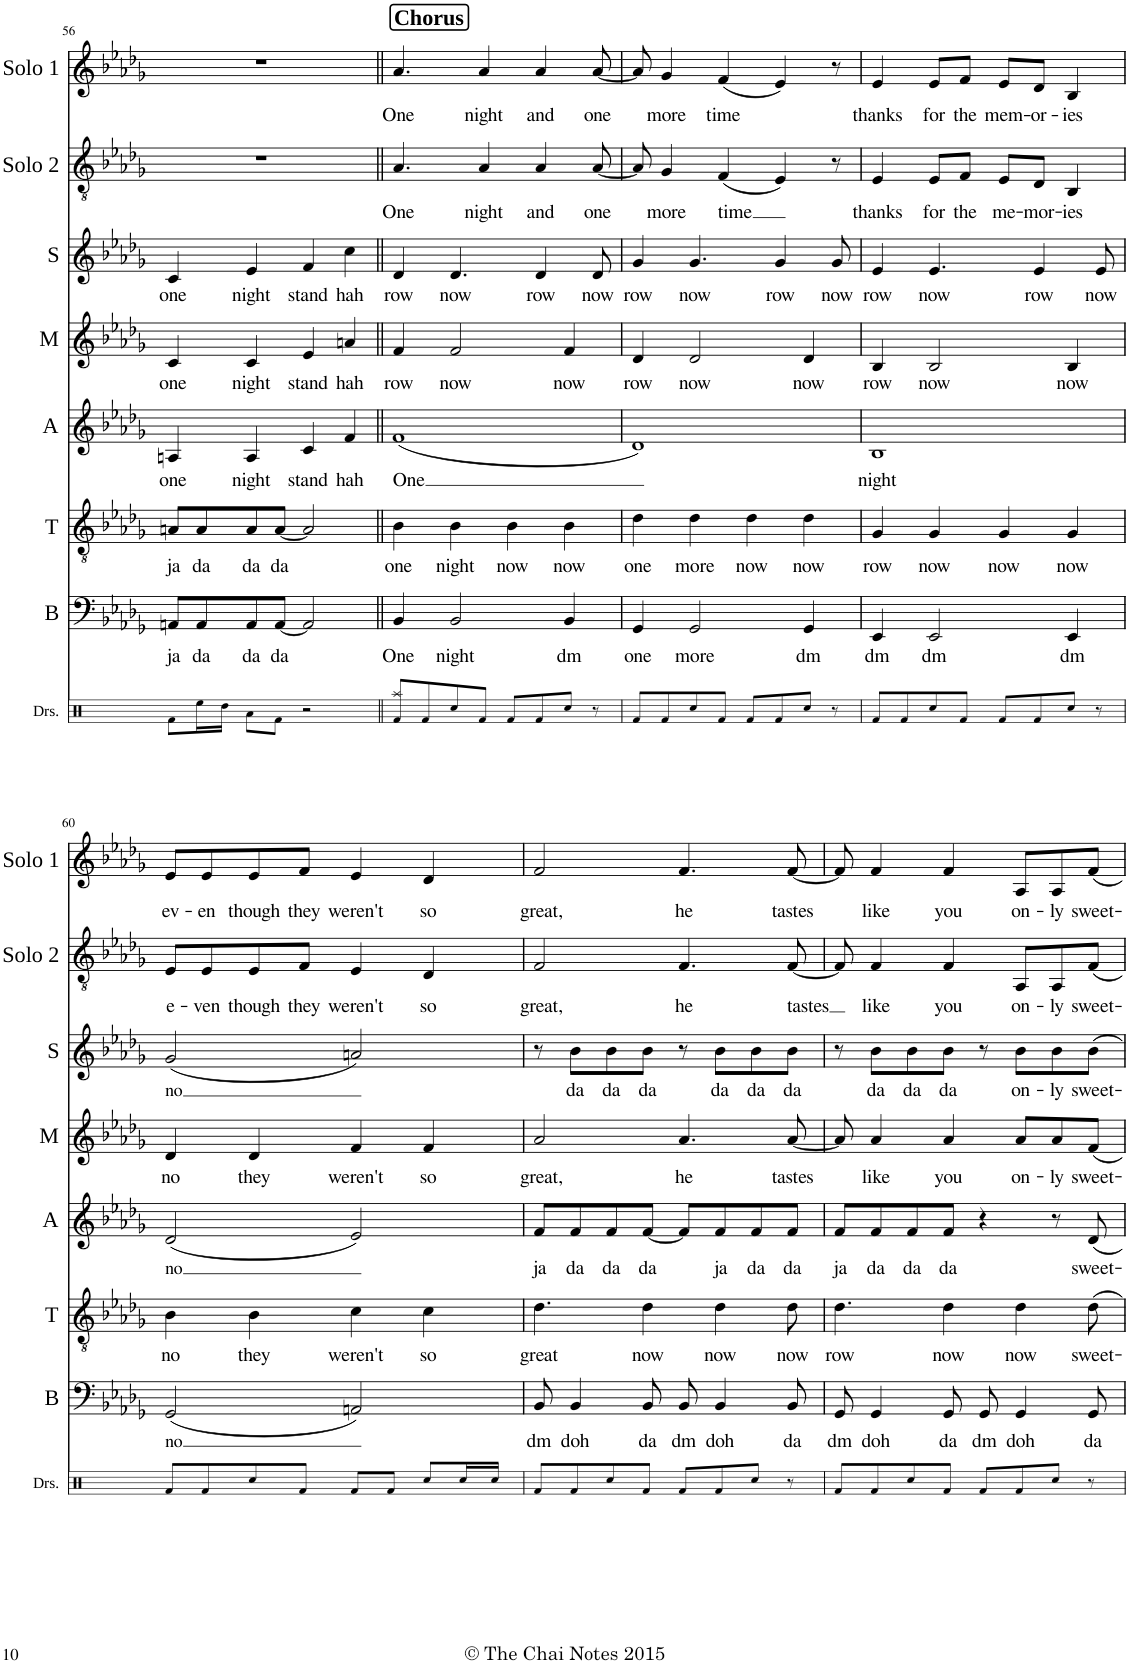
**kern	**text	**kern	**text	**kern	**text	**kern	**text	**kern	**text	**kern	**text	**kern	**text
*part7	*part7	*part6	*part6	*part5	*part5	*part4	*part4	*part3	*part3	*part2	*part2	*part1	*part1
*staff7	*staff7	*staff6	*staff6	*staff5	*staff5	*staff4	*staff4	*staff3	*staff3	*staff2	*staff2	*staff1	*staff1
*I"Bass	*	*I"Tenor	*	*I"Alto	*	*I"Mezzo	*	*I"Soprano	*	*I"Solo 2	*	*I"Solo 1	*
*I'B	*	*I'T	*	*I'A	*	*I'M	*	*I'S	*	*I'Solo 2	*	*I'Solo 1	*
!!LO:PB:g=z
*clefF4	*	*clefGv2	*	*clefG2	*	*clefG2	*	*clefG2	*	*clefGv2	*	*clefG2	*
*k[b-e-a-d-g-]	*	*k[b-e-a-d-g-]	*	*k[b-e-a-d-g-]	*	*k[b-e-a-d-g-]	*	*k[b-e-a-d-g-]	*	*k[b-e-a-d-g-]	*	*k[b-e-a-d-g-]	*
*M4/4	*	*M4/4	*	*M4/4	*	*M4/4	*	*M4/4	*	*M4/4	*	*M4/4	*
=56	=56	=56	=56	=56	=56	=56	=56	=56	=56	=56	=56	=56	=56
!	!LO:LY:b	!	!LO:LY:b	!	!LO:LY:b	!	!LO:LY:b	!	!LO:LY:b	!	!	!	!
8AAn/L	ja	8An/L	ja	4An/	one	4c/	one	4c/	one	1r	.	1r	.
!	!LO:LY:b	!	!LO:LY:b	!	!	!	!	!	!	!	!	!	!
8AA/	da	8A/	da	.	.	.	.	.	.	.	.	.	.
!	!LO:LY:b	!	!LO:LY:b	!	!LO:LY:b	!	!LO:LY:b	!	!LO:LY:b	!	!	!	!
8AA/	da	8A/	da	4A/	night	4c/	night	4e-/	night	.	.	.	.
!	!LO:LY:b	!	!LO:LY:b	!	!	!	!	!	!	!	!	!	!
[8AA/J	da	[8A/J	da	.	.	.	.	.	.	.	.	.	.
!	!	!	!	!	!LO:LY:b	!	!LO:LY:b	!	!LO:LY:b	!	!	!	!
2AA/]	.	2A/]	.	4c/	stand	4e-/	stand	4f/	stand	.	.	.	.
!	!	!	!	!	!LO:LY:b	!	!LO:LY:b	!	!LO:LY:b	!	!	!	!
.	.	.	.	4f/	hah	4an/	hah	4cc\	hah	.	.	.	.
!!LO:REH:place=s1:a:B:cj:fs=13.6383:t=Chorus
=57||	=57||	=57||	=57||	=57||	=57||	=57||	=57||	=57||	=57||	=57||	=57||	=57||	=57||
!	!LO:LY:b	!	!LO:LY:b	!	!LO:LY:b	!	!LO:LY:b	!	!LO:LY:b	!	!LO:LY:b	!	!LO:LY:b
4BB-/	One	4B-\	one	(1f	One	4f/	row	4d-/	row	4.A-/	One	4.a-/	One
!	!LO:LY:b	!	!LO:LY:b	!	!	!	!LO:LY:b	!	!LO:LY:b	!	!	!	!
2BB-/	night	4B-\	night	.	.	2f/	now	4.d-/	now	.	.	.	.
!	!	!	!	!	!	!	!	!	!	!	!LO:LY:b	!	!LO:LY:b
.	.	.	.	.	.	.	.	.	.	4A-/	night	4a-/	night
!	!	!	!LO:LY:b	!	!	!	!	!	!	!	!	!	!
.	.	4B-\	now	.	.	.	.	.	.	.	.	.	.
!	!	!	!	!	!	!	!	!	!LO:LY:b	!	!LO:LY:b	!	!LO:LY:b
.	.	.	.	.	.	.	.	4d-/	row	4A-/	and	4a-/	and
!	!LO:LY:b	!	!LO:LY:b	!	!	!	!LO:LY:b	!	!	!	!	!	!
4BB-/	dm	4B-\	now	.	.	4f/	now	.	.	.	.	.	.
!	!	!	!	!	!	!	!	!	!LO:LY:b	!	!LO:LY:b	!	!LO:LY:b
.	.	.	.	.	.	.	.	8d-/	now	[8A-/	one	[8a-/	one
=58	=58	=58	=58	=58	=58	=58	=58	=58	=58	=58	=58	=58	=58
!	!LO:LY:b	!	!LO:LY:b	!	!	!	!LO:LY:b	!	!LO:LY:b	!	!	!	!
4GG-/	one	4d-\	one	1d-)	.	4d-/	row	4g-/	row	8A-/]	.	8a-/]	.
!	!	!	!	!	!	!	!	!	!	!	!LO:LY:b	!	!LO:LY:b
.	.	.	.	.	.	.	.	.	.	4G-/	more	4g-/	more
!	!LO:LY:b	!	!LO:LY:b	!	!	!	!LO:LY:b	!	!LO:LY:b	!	!	!	!
2GG-/	more	4d-\	more	.	.	2d-/	now	4.g-/	now	.	.	.	.
!	!	!	!	!	!	!	!	!	!	!	!LO:LY:b	!	!LO:LY:b
.	.	.	.	.	.	.	.	.	.	(4F/	time	(4f/	time
!	!	!	!LO:LY:b	!	!	!	!	!	!	!	!	!	!
.	.	4d-\	now	.	.	.	.	.	.	.	.	.	.
!	!	!	!	!	!	!	!	!	!LO:LY:b	!	!	!	!
.	.	.	.	.	.	.	.	4g-/	row	4E-/)	.	4e-/)	.
!	!LO:LY:b	!	!LO:LY:b	!	!	!	!LO:LY:b	!	!	!	!	!	!
4GG-/	dm	4d-\	now	.	.	4d-/	now	.	.	.	.	.	.
!	!	!	!	!	!	!	!	!	!LO:LY:b	!	!	!	!
.	.	.	.	.	.	.	.	8g-/	now	8r	.	8r	.
=59	=59	=59	=59	=59	=59	=59	=59	=59	=59	=59	=59	=59	=59
!	!LO:LY:b	!	!LO:LY:b	!	!LO:LY:b	!	!LO:LY:b	!	!LO:LY:b	!	!LO:LY:b	!	!LO:LY:b
4EE-/	dm	4G-/	row	1B-	night	4B-/	row	4e-/	row	4E-/	thanks	4e-/	thanks
!	!LO:LY:b	!	!LO:LY:b	!	!	!	!LO:LY:b	!	!LO:LY:b	!	!LO:LY:b	!	!LO:LY:b
2EE-/	dm	4G-/	now	.	.	2B-/	now	4.e-/	now	8E-/L	for	8e-/L	for
!	!	!	!	!	!	!	!	!	!	!	!LO:LY:b	!	!LO:LY:b
.	.	.	.	.	.	.	.	.	.	8F/J	the	8f/J	the
!	!	!	!LO:LY:b	!	!	!	!	!	!	!	!LO:LY:b	!	!LO:LY:b
.	.	4G-/	now	.	.	.	.	.	.	8E-/L	me-	8e-/L	mem-
!	!	!	!	!	!	!	!	!	!LO:LY:b	!	!LO:LY:b	!	!LO:LY:b
.	.	.	.	.	.	.	.	4e-/	row	8D-/J	-mor-	8d-/J	-or-
!	!LO:LY:b	!	!LO:LY:b	!	!	!	!LO:LY:b	!	!	!	!LO:LY:b	!	!LO:LY:b
4EE-/	dm	4G-/	now	.	.	4B-/	now	.	.	4BB-/	-ies	4B-/	-ies
!	!	!	!	!	!	!	!	!	!LO:LY:b	!	!	!	!
.	.	.	.	.	.	.	.	8e-/	now	.	.	.	.
!!LO:LB:g=z
=60	=60	=60	=60	=60	=60	=60	=60	=60	=60	=60	=60	=60	=60
!	!LO:LY:b	!	!LO:LY:b	!	!LO:LY:b	!	!LO:LY:b	!	!LO:LY:b	!	!LO:LY:b	!	!LO:LY:b
(2GG-/	no	4B-\	no	(2d-/	no	4d-/	no	(2g-/	no	8E-/L	e-	8e-/L	ev-
!	!	!	!	!	!	!	!	!	!	!	!LO:LY:b	!	!LO:LY:b
.	.	.	.	.	.	.	.	.	.	8E-/	-ven	8e-/	-en
!	!	!	!LO:LY:b	!	!	!	!LO:LY:b	!	!	!	!LO:LY:b	!	!LO:LY:b
.	.	4B-\	they	.	.	4d-/	they	.	.	8E-/	though	8e-/	though
!	!	!	!	!	!	!	!	!	!	!	!LO:LY:b	!	!LO:LY:b
.	.	.	.	.	.	.	.	.	.	8F/J	they	8f/J	they
!	!	!	!LO:LY:b	!	!	!	!LO:LY:b	!	!	!	!LO:LY:b	!	!LO:LY:b
2AAn/)	.	4c\	weren't	2e-/)	.	4f/	weren't	2an/)	.	4E-/	weren't	4e-/	weren't
!	!	!	!LO:LY:b	!	!	!	!LO:LY:b	!	!	!	!LO:LY:b	!	!LO:LY:b
.	.	4c\	so	.	.	4f/	so	.	.	4D-/	so	4d-/	so
=61	=61	=61	=61	=61	=61	=61	=61	=61	=61	=61	=61	=61	=61
!	!LO:LY:b	!	!LO:LY:b	!	!LO:LY:b	!	!LO:LY:b	!	!	!	!LO:LY:b	!	!LO:LY:b
8BB-/	dm	4.d-\	great	8f/L	ja	2a-/	great,	8r	.	2F/	great,	2f/	great,
!	!LO:LY:b	!	!	!	!LO:LY:b	!	!	!	!LO:LY:b	!	!	!	!
4BB-/	doh	.	.	8f/	da	.	.	8b-\L	da	.	.	.	.
!	!	!	!	!	!LO:LY:b	!	!	!	!LO:LY:b	!	!	!	!
.	.	.	.	8f/	da	.	.	8b-\	da	.	.	.	.
!	!LO:LY:b	!	!LO:LY:b	!	!LO:LY:b	!	!	!	!LO:LY:b	!	!	!	!
8BB-/	da	4d-\	now	[8f/J	da	.	.	8b-\J	da	.	.	.	.
!	!LO:LY:b	!	!	!	!	!	!LO:LY:b	!	!	!	!LO:LY:b	!	!LO:LY:b
8BB-/	dm	.	.	8f/L]	.	4.a-/	he	8r	.	4.F/	he	4.f/	he
!	!LO:LY:b	!	!LO:LY:b	!	!LO:LY:b	!	!	!	!LO:LY:b	!	!	!	!
4BB-/	doh	4d-\	now	8f/	ja	.	.	8b-\L	da	.	.	.	.
!	!	!	!	!	!LO:LY:b	!	!	!	!LO:LY:b	!	!	!	!
.	.	.	.	8f/	da	.	.	8b-\	da	.	.	.	.
!	!LO:LY:b	!	!LO:LY:b	!	!LO:LY:b	!	!LO:LY:b	!	!LO:LY:b	!	!LO:LY:b	!	!LO:LY:b
8BB-/	da	8d-\	now	8f/J	da	[8a-/	tastes	8b-\J	da	[8F/	tastes	[8f/	tastes
=62	=62	=62	=62	=62	=62	=62	=62	=62	=62	=62	=62	=62	=62
!	!LO:LY:b	!	!LO:LY:b	!	!LO:LY:b	!	!	!	!	!	!	!	!
8GG-/	dm	4.d-\	row	8f/L	ja	8a-/]	.	8r	.	8F/]	.	8f/]	.
!	!LO:LY:b	!	!	!	!LO:LY:b	!	!LO:LY:b	!	!LO:LY:b	!	!LO:LY:b	!	!LO:LY:b
4GG-/	doh	.	.	8f/	da	4a-/	like	8b-\L	da	4F/	like	4f/	like
!	!	!	!	!	!LO:LY:b	!	!	!	!LO:LY:b	!	!	!	!
.	.	.	.	8f/	da	.	.	8b-\	da	.	.	.	.
!	!LO:LY:b	!	!LO:LY:b	!	!LO:LY:b	!	!LO:LY:b	!	!LO:LY:b	!	!LO:LY:b	!	!LO:LY:b
8GG-/	da	4d-\	now	8f/J	da	4a-/	you	8b-\J	da	4F/	you	4f/	you
!	!LO:LY:b	!	!	!	!	!	!	!	!	!	!	!	!
8GG-/	dm	.	.	4r	.	.	.	8r	.	.	.	.	.
!	!LO:LY:b	!	!LO:LY:b	!	!	!	!LO:LY:b	!	!LO:LY:b	!	!LO:LY:b	!	!LO:LY:b
4GG-/	doh	4d-\	now	.	.	8a-/L	on-	8b-\L	on-	8AA-/L	on-	8A-/L	on-
!	!	!	!	!	!	!	!LO:LY:b	!	!LO:LY:b	!	!LO:LY:b	!	!LO:LY:b
.	.	.	.	8r	.	8a-/	-ly	8b-\	-ly	8AA-/	-ly	8A-/	-ly
!	!LO:LY:b	!	!LO:LY:b	!	!LO:LY:b	!	!LO:LY:b	!	!LO:LY:b	!	!LO:LY:b	!	!LO:LY:b
8GG-/	da	8d-\	sweet-	8d-/	sweet-	8f/J	sweet-	8b-\J	sweet-	8F/J	sweet-	8f/J	sweet-
=	=	=	=	=	=	=	=	=	=	=	=	=	=
*-	*-	*-	*-	*-	*-	*-	*-	*-	*-	*-	*-	*-	*-
